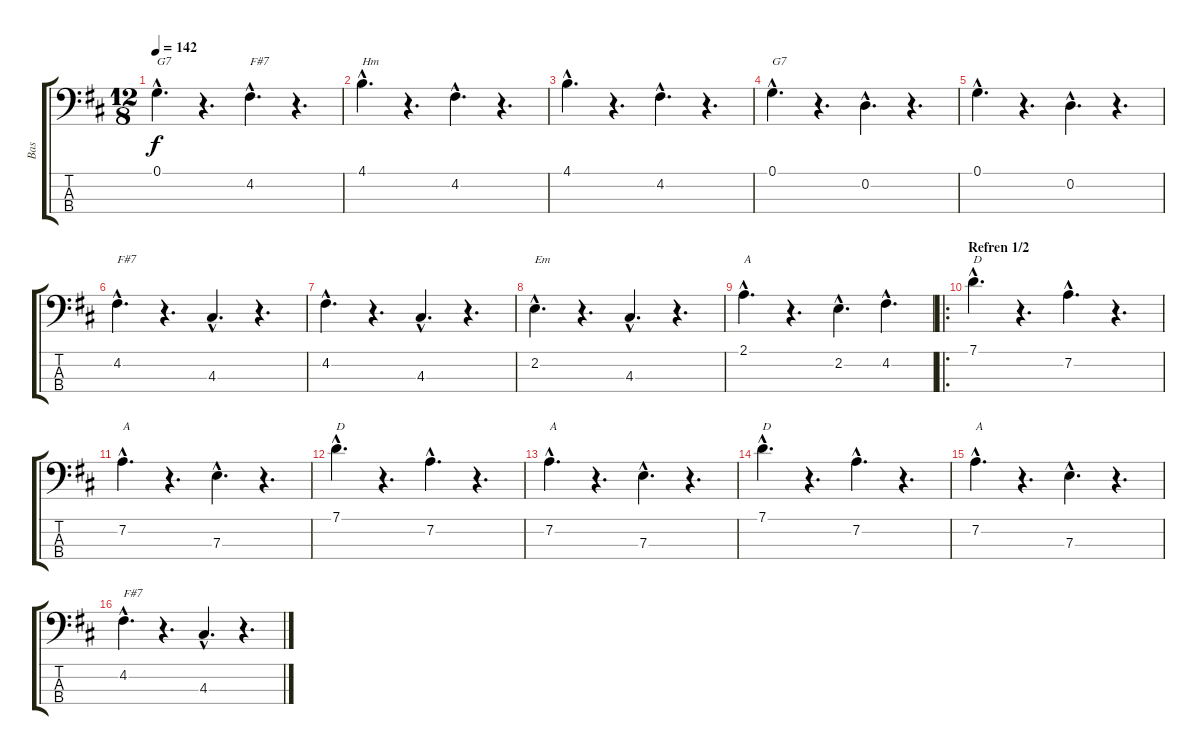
\track ("Bas" "Bas") {instrument electricbassfinger}
\staff {score tabs}
\tuning (G2 D2 A1 E1) {hide}
\ts (12 8)
\tempo 142
\clef f4
\ks d
0.1{hac}.4{d txt "G7" dy f} r.4{d} 4.2{hac}.4{d txt "F#7"} r.4{d} |
4.1{hac}.4{d txt "Hm"} r.4{d} 4.2{hac}.4{d} r.4{d} |
4.1{hac}.4{d} r.4{d} 4.2{hac}.4{d} r.4{d} |
0.1{hac}.4{d txt "G7"} r.4{d} 0.2{hac}.4{d} r.4{d} |
0.1{hac}.4{d} r.4{d} 0.2{hac}.4{d} r.4{d} |
4.2{hac}.4{d txt "F#7"} r.4{d} 4.3{hac}.4{d} r.4{d} |
4.2{hac}.4{d} r.4{d} 4.3{hac}.4{d} r.4{d} |
2.2{hac}.4{d txt "Em"} r.4{d} 4.3{hac}.4{d} r.4{d} |
2.1{hac}.4{d txt "A"} r.4{d} 2.2{hac}.4{d} 4.2{hac}.4{d} |
\ro
\section ("" "Refren 1/2")
7.1{hac}.4{d txt "D"} r.4{d} 7.2{hac}.4{d} r.4{d} |
7.2{hac}.4{d txt "A"} r.4{d} 7.3{hac}.4{d} r.4{d} |
7.1{hac}.4{d txt "D"} r.4{d} 7.2{hac}.4{d} r.4{d} |
7.2{hac}.4{d txt "A"} r.4{d} 7.3{hac}.4{d} r.4{d} |
7.1{hac}.4{d txt "D"} r.4{d} 7.2{hac}.4{d} r.4{d} |
7.2{hac}.4{d txt "A"} r.4{d} 7.3{hac}.4{d} r.4{d} |
4.2{hac}.4{d txt "F#7"} r.4{d} 4.3{hac}.4{d} r.4{d}
